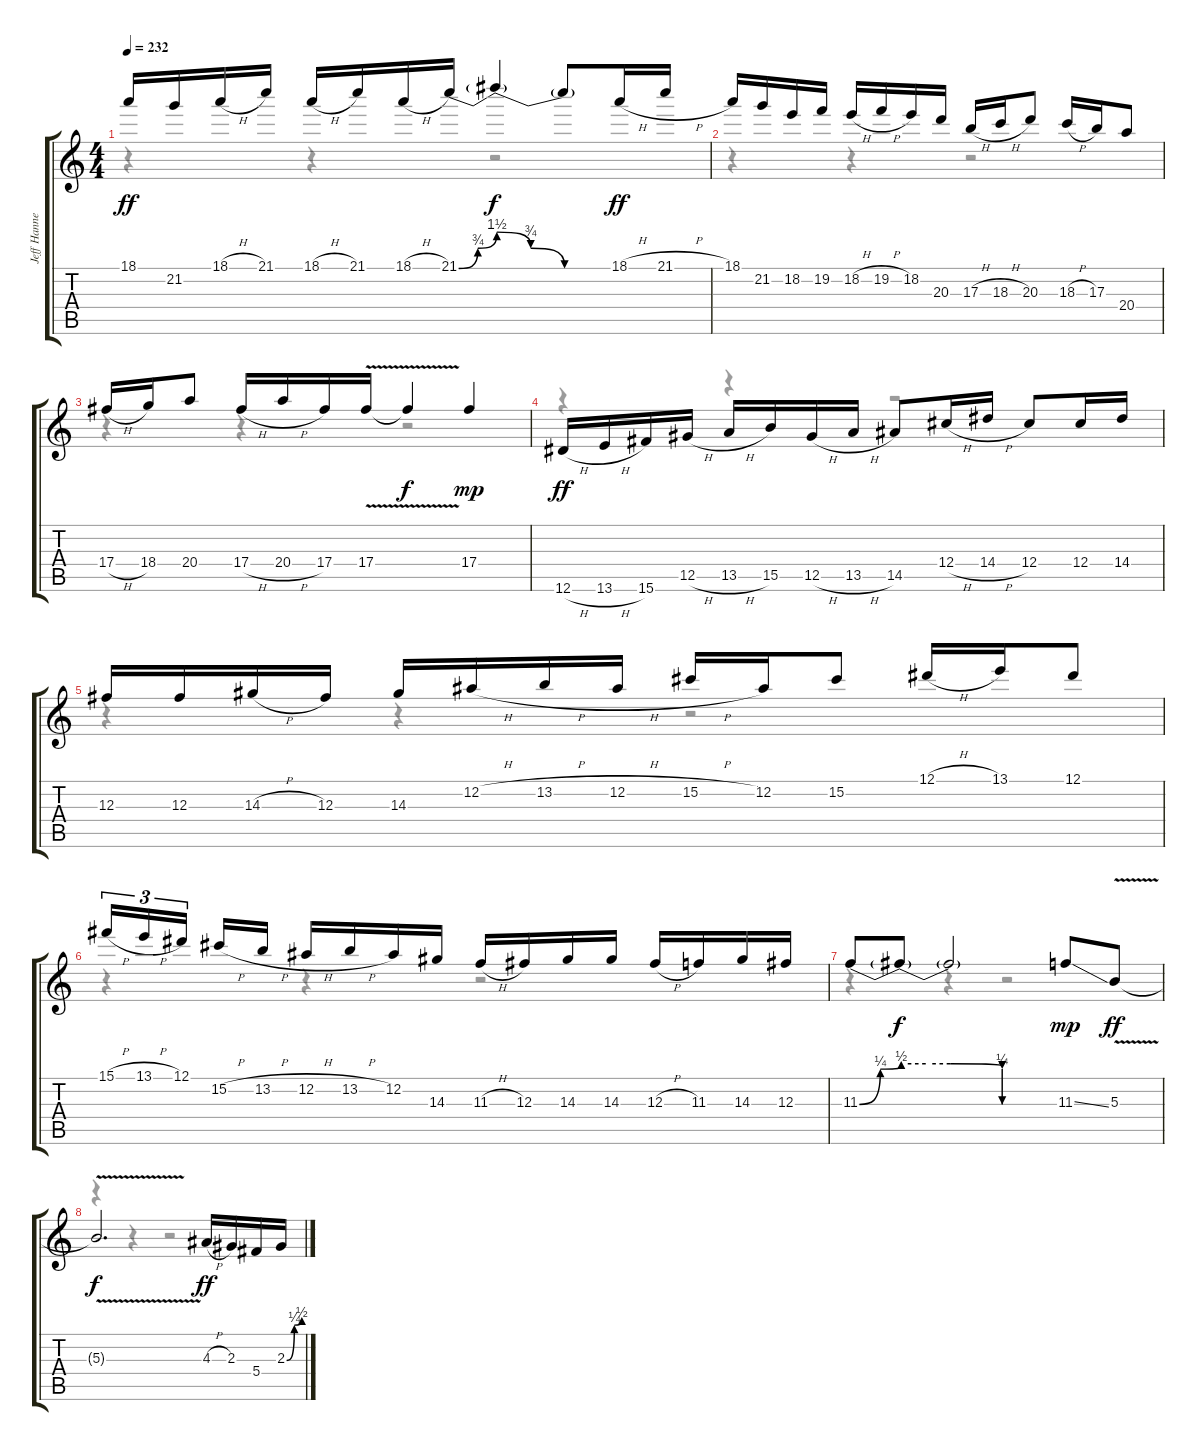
\track ("Jeff Hanneman" "Jeff Hanne") {instrument distortionguitar}
\staff {score tabs}
\tuning (Eb4 Bb3 Gb3 Db3 Ab2 Eb2) {hide}
\voice
\ts (4 4)
\tempo 232
\clef g2
\ks c
18.1.16{dy ff} 21.2.16 18.1{h}.16 21.1.16 18.1{h}.16 21.1.16 18.1{h}.16 21.1{be (custom 0 0 0 0 30 3 30 3 60 6)}.16 21.1{be (custom 0 6 0 6 30 3 30 3 60 0) t}.4{dy f} 21.1{be (custom 0 0 0 0 30 0 30 0 60 0) t}.8 18.1{h}.16{dy ff} 21.1{h}.16 |
18.1.16 21.2.16 18.2.16 19.2.16 18.2{h}.16 19.2{h}.16 18.2.16 20.3.16 17.3{h}.16 18.3{h}.16 20.3.8 18.3{h}.16 17.3.16 20.4.8 |
17.4{h}.16 18.4.16 20.4.8 17.4{h}.16 20.4{h}.16 17.4.16 17.4{v}.16 17.4{v t}.4{dy f} 17.4.4{dy mp} |
12.6{h}.16{dy ff} 13.6{h}.16 15.6.16 12.5{h}.16 13.5{h}.16 15.5.16 12.5{h}.16 13.5{h}.16 14.5.8 12.4{h}.16 14.4{h}.16 12.4.8 12.4.16 14.4.16 |
12.3.16 12.3.16 14.3{h}.16 12.3.16 14.3.16 12.2{h}.16 13.2{h}.16 12.2{h}.16 15.2{h}.16 12.2.16 15.2.8 12.1{h}.16 13.1.16 12.1.8 |
15.1{h}.16{tu (3 2)} 13.1{h}.16{tu (3 2)} 12.1.16{tu (3 2)} 15.2{h}.16 13.2{h}.16 12.2{h}.16 13.2{h}.16 12.2.16 14.3.16 11.3{h}.16 12.3.16 14.3.16 14.3.16 12.3{h}.16 11.3.16 14.3.16 12.3.16 |
11.3{be (custom 0 0 0 0 30 1 30 1 60 2)}.8 11.3{be (custom 0 2 0 2 30 2 30 2 60 2) t}.8{dy f} 11.3{be (custom 0 2 0 2 30 1 30 1 30 0 60 0) t}.2 11.3{ss}.8{dy mp} 5.3{v}.8{dy ff} |
5.3{v t}.2{d dy f} 4.3{h}.16{dy ff} 2.3.16 5.4.16 2.3{be (custom 0 0 0 0 30 1 30 1 60 2)}.16
\voice
\clef g2
\ottava regular
\simile none
\ks c
r.4{dy f} r.4 r.2 |
r.4 r.4 r.2 |
r.4 r.4 r.2 |
r.4 r.4 r.2 |
r.4 r.4 r.2 |
r.4 r.4 r.2 |
r.4 r.4 r.2 |
r.4 r.4 r.2
